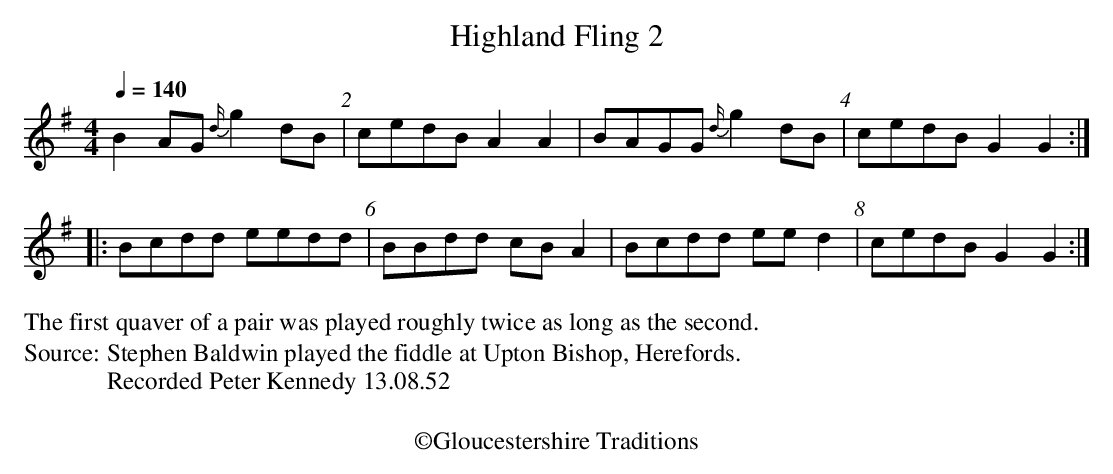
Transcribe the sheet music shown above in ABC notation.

X:1
T:Highland Fling 2
Q:1/4=140
L:1/8
M:4/4
K:G
 B2 AG {d/}g2 dB | cedB A2 A2 | BAGG {d/}g2 dB | cedB G2 G2 :|
|: Bcdd eedd | BBdd cB A2 | Bcdd ee d2 | cedB G2 G2 :|
